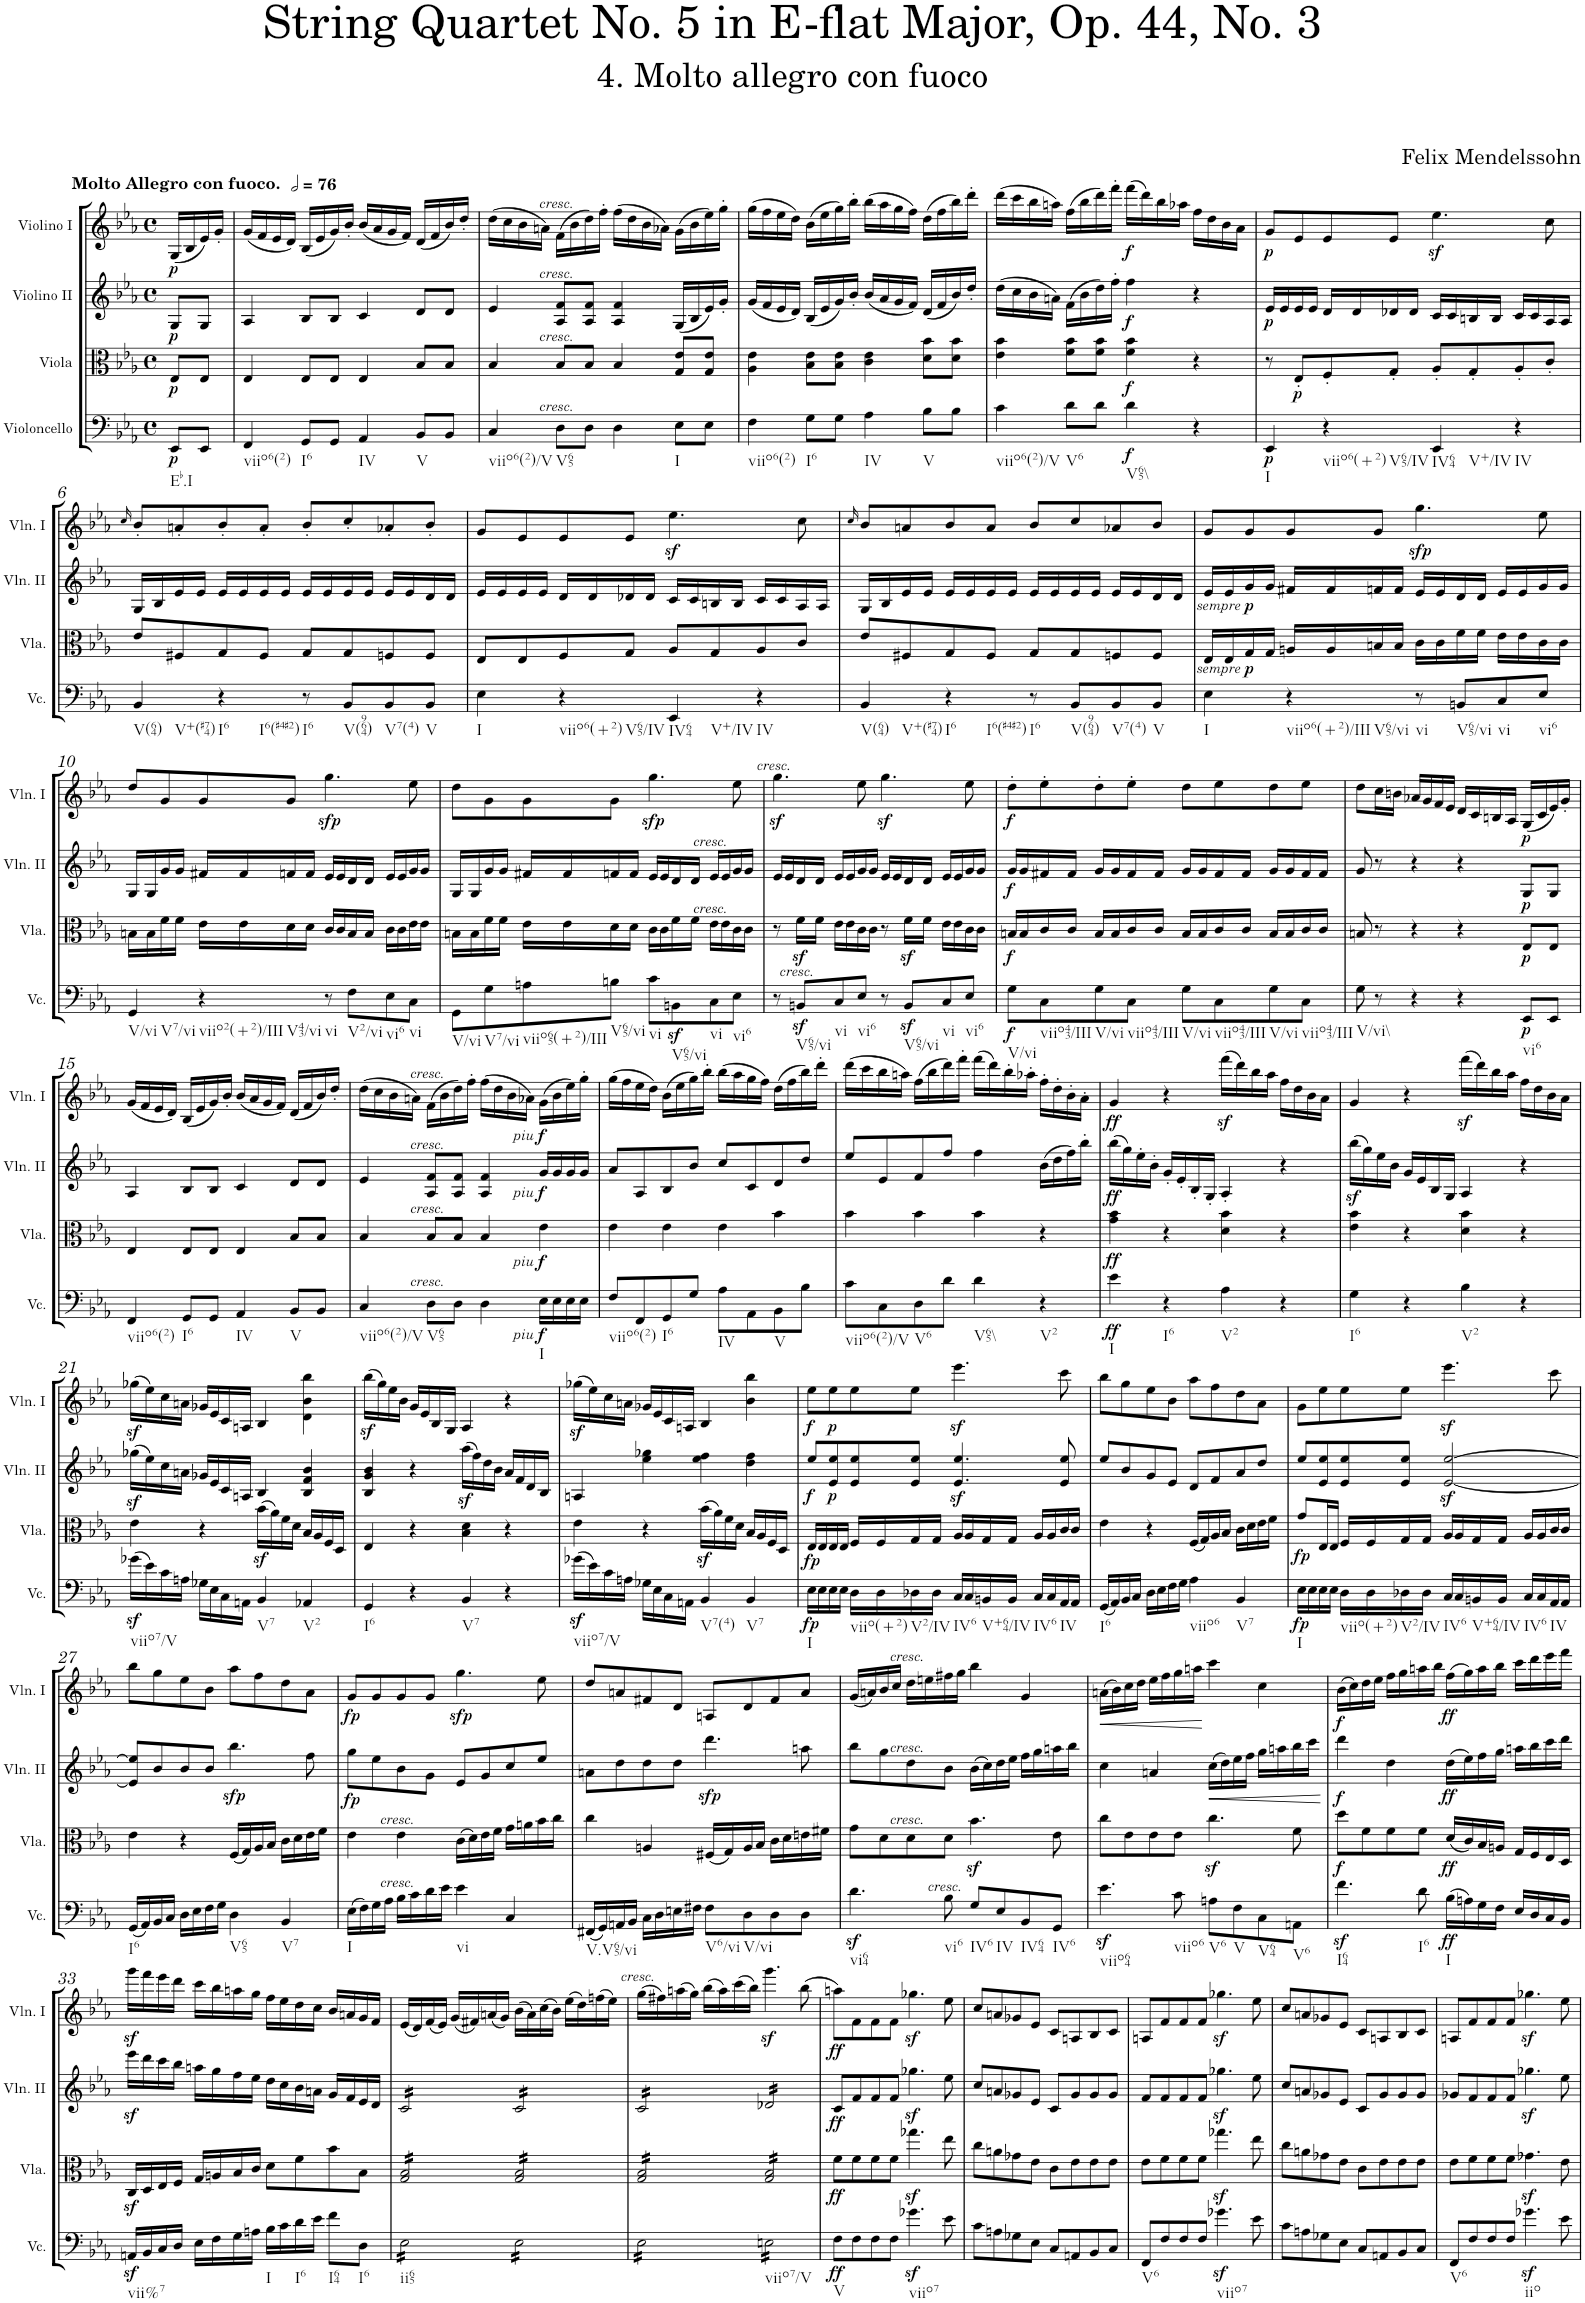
**kern	**dynam	**kern	**dynam	**kern	**dynam	**kern	**dynam
*part4	*part4	*part3	*part3	*part2	*part2	*part1	*part1
*staff4	*staff4	*staff3	*staff3	*staff2	*staff2	*staff1	*staff1
*I"Violoncello	*	*I"Viola	*	*I"Violino II	*	*I"Violino I	*
*I'Vc.	*	*I'Vla.	*	*I'Vln. II	*	*I'Vln. I	*
*clefF4	*	*clefC3	*	*clefG2	*	*clefG2	*
*k[b-e-a-]	*	*k[b-e-a-]	*	*k[b-e-a-]	*	*k[b-e-a-]	*
*M4/4	*	*M4/4	*	*M4/4	*	*M4/4	*
*met(c)	*	*met(c)	*	*met(c)	*	*met(c)	*
*MM152	*	*MM152	*	*MM152	*	*MM152	*
=	=	=	=	=	=	=	=
!	!	!	!	!	!	!LO:TX:a:B:t=Molto Allegro con fuoco.	!
!LO:TX:b:t=Eb.I	!	!	!	!	!	!	!
!	!LO:DY:b	!	!LO:DY:b	!	!LO:DY:b	!	!LO:DY:b
8EE-/L	p	8E-/L	p	8G/L	p	(16G/LL	p
.	.	.	.	.	.	16B-/	.
8EE-/J	.	8E-/J	.	8G/J	.	16e-/)	.
.	.	.	.	.	.	16g'/JJ	.
=1	=1	=1	=1	=1	=1	=1	=1
!LO:TX:b:t=viio6(2)	!	!	!	!	!	!	!
4FF/	.	4E-/	.	4A-/	.	(16g/LL	.
.	.	.	.	.	.	16f/	.
.	.	.	.	.	.	16e-/	.
.	.	.	.	.	.	16d/JJ)	.
!LO:TX:b:t=I6	!	!	!	!	!	!	!
8GG/L	.	8E-/L	.	8B-/L	.	(16B-/LL	.
.	.	.	.	.	.	16e-/	.
8GG/J	.	8E-/J	.	8B-/J	.	16g/)	.
.	.	.	.	.	.	16b-'/JJ	.
!LO:TX:b:t=IV	!	!	!	!	!	!	!
4AA-/	.	4E-/	.	4c/	.	(16b-/LL	.
.	.	.	.	.	.	16a-/	.
.	.	.	.	.	.	16g/	.
.	.	.	.	.	.	16f/JJ)	.
!LO:TX:b:t=V	!	!	!	!	!	!	!
8BB-/L	.	8B-/L	.	8d/L	.	(16d/LL	.
.	.	.	.	.	.	16f/	.
8BB-/J	.	8B-/J	.	8d/J	.	16b-/)	.
.	.	.	.	.	.	16dd'/JJ	.
=2	=2	=2	=2	=2	=2	=2	=2
!LO:TX:b:t=viio6(2)/V	!	!	!	!	!	!	!
4C/	.	4B-/	.	4e-/	.	(16dd\LL	.
.	.	.	.	.	.	16cc\	.
.	.	.	.	.	.	16b-\	.
.	.	.	.	.	.	16an\JJ)	.
!	!	!	!	!	!	!LO:TX:a:i:t=cresc.	!
!	!	!	!	!LO:TX:a:i:t=cresc.	!	!	!
!	!	!LO:TX:a:i:t=cresc.	!	!	!	!	!
!LO:TX:a:i:t=cresc.	!	!	!	!	!	!	!
!LO:TX:b:t=V65	!	!	!	!	!	!	!
8D\L	.	8B-/L	.	8A-/ 8f/L	.	(16f\LL	.
.	.	.	.	.	.	16b-\	.
8D\J	.	8B-/J	.	8A-/ 8f/J	.	16dd\)	.
.	.	.	.	.	.	16ff'\JJ	.
4D\	.	4B-/	.	4A-/ 4f/	.	(16ff\LL	.
.	.	.	.	.	.	16dd\	.
.	.	.	.	.	.	16b-\	.
.	.	.	.	.	.	16a-X\JJ)	.
!LO:TX:b:t=I	!	!	!	!	!	!	!
8E-\L	.	8G/ 8e-/L	.	(16G/LL	.	(16g\LL	.
.	.	.	.	16B-/	.	16b-\	.
8E-\J	.	8G/ 8e-/J	.	16e-/)	.	16ee-\)	.
.	.	.	.	16g'/JJ	.	16gg'\JJ	.
=3	=3	=3	=3	=3	=3	=3	=3
!LO:TX:b:t=viio6(2)	!	!	!	!	!	!	!
4F\	.	4A-\ 4e-\	.	(16g/LL	.	(16gg\LL	.
.	.	.	.	16f/	.	16ff\	.
.	.	.	.	16e-/	.	16ee-\	.
.	.	.	.	16d/JJ)	.	16dd\JJ)	.
!LO:TX:b:t=I6	!	!	!	!	!	!	!
8G\L	.	8B-\ 8e-\L	.	(16B-/LL	.	(16b-\LL	.
.	.	.	.	16e-/	.	16ee-\	.
8G\J	.	8B-\ 8e-\J	.	16g/)	.	16gg\)	.
.	.	.	.	16b-'/JJ	.	16bb-'\JJ	.
!LO:TX:b:t=IV	!	!	!	!	!	!	!
4A-\	.	4c\ 4e-\	.	(16b-/LL	.	(16bb-\LL	.
.	.	.	.	16a-/	.	16aa-\	.
.	.	.	.	16g/	.	16gg\	.
.	.	.	.	16f/JJ)	.	16ff\JJ)	.
!LO:TX:b:t=V	!	!	!	!	!	!	!
8B-\L	.	8d\ 8b-\L	.	(16d/LL	.	(16dd\LL	.
.	.	.	.	16f/	.	16ff\	.
8B-\J	.	8d\ 8b-\J	.	16b-/)	.	16bb-\)	.
.	.	.	.	16dd'/JJ	.	16ddd'\JJ	.
=4	=4	=4	=4	=4	=4	=4	=4
!LO:TX:b:t=viio6(2)/V	!	!	!	!	!	!	!
4c\	.	4e-\ 4b-\	.	(16dd\LL	.	(16ddd\LL	.
.	.	.	.	16cc\	.	16ccc\	.
.	.	.	.	16b-\	.	16bb-\	.
.	.	.	.	16an\JJ)	.	16aan\JJ)	.
!LO:TX:b:t=V6	!	!	!	!	!	!	!
8d\L	.	8f\ 8b-\L	.	(16f\LL	.	(16ff\LL	.
.	.	.	.	16b-\	.	16bb-\	.
8d\J	.	8f\ 8b-\J	.	16dd\)	.	16ddd\)	.
.	.	.	.	16ff'\JJ	.	16fff'\JJ	.
!LO:TX:b:t=V65\\	!	!	!	!	!	!	!
!	!LO:DY:b	!	!LO:DY:b	!	!LO:DY:b	!	!LO:DY:b
4d\	f	4f\ 4b-\	f	4ff\	f	(16fff\LL	f
.	.	.	.	.	.	16ddd\)	.
.	.	.	.	.	.	16bb-\	.
.	.	.	.	.	.	16aa-X\JJ	.
4r	.	4r	.	4r	.	16ff\LL	.
.	.	.	.	.	.	16dd\	.
.	.	.	.	.	.	16b-\	.
.	.	.	.	.	.	16a-\JJ	.
=5	=5	=5	=5	=5	=5	=5	=5
!LO:TX:b:t=I	!	!	!	!	!	!	!
!	!LO:DY:b	!	!	!	!LO:DY:b	!	!LO:DY:b
4EE-/	p	8r	.	16e-/LL	p	8g/L	p
.	.	.	.	16e-/	.	.	.
!	!	!	!LO:DY:b	!	!	!	!
.	.	8E-'/L	p	16e-/	.	8e-/	.
.	.	.	.	16e-/JJ	.	.	.
!LO:TX:b:t=viio6(+2)	!	!	!	!	!	!	!
!LO:TX:b:t=V65/IV	!	!	!	!	!	!	!
4r	.	8F'/	.	16d/LL	.	8e-/	.
.	.	.	.	16d/	.	.	.
.	.	8G'/J	.	16d-X/	.	8e-/J	.
.	.	.	.	16d-/JJ	.	.	.
!LO:TX:b:t=IV64	!	!	!	!	!	!	!
!LO:TX:b:t=V+/IV	!	!	!	!	!	!	!
4EE-/	.	8A-'/L	.	16c/LL	.	4.ee-z<\	.
.	.	.	.	16c/	.	.	.
.	.	8G'/	.	16Bn/	.	.	.
.	.	.	.	16B/JJ	.	.	.
!LO:TX:b:t=IV	!	!	!	!	!	!	!
4r	.	8A-'/	.	16c/LL	.	.	.
.	.	.	.	16c/	.	.	.
.	.	8c'/J	.	16A-/	.	8cc\	.
.	.	.	.	16A-/JJ	.	.	.
!!LO:LB:g=z
=6	=6	=6	=6	=6	=6	=6	=6
.	.	.	.	.	.	16qcc/	.
!LO:TX:b:t=V(64)	!	!	!	!	!	!	!
!LO:TX:b:t=V+(#74)	!	!	!	!	!	!	!
4BB-/	.	8e-/L	.	16G/LL	.	8b-'/L	.
.	.	.	.	16B-/	.	.	.
.	.	8F#X/	.	16e-/	.	8an'/	.
.	.	.	.	16e-/JJ	.	.	.
!LO:TX:b:t=I6	!	!	!	!	!	!	!
!LO:TX:b:t=I6(#4#2)	!	!	!	!	!	!	!
4r	.	8G/	.	16e-/LL	.	8b-'/	.
.	.	.	.	16e-/	.	.	.
.	.	8F#/J	.	16e-/	.	8a'/J	.
.	.	.	.	16e-/JJ	.	.	.
!LO:TX:b:t=I6	!	!	!	!	!	!	!
8r	.	8G/L	.	16e-/LL	.	8b-'/L	.
.	.	.	.	16e-/	.	.	.
!LO:TX:b:t=V(964)	!	!	!	!	!	!	!
8BB-/L	.	8G/	.	16e-/	.	8cc'/	.
.	.	.	.	16e-/JJ	.	.	.
!LO:TX:b:t=V7(4)	!	!	!	!	!	!	!
8BB-/	.	8Fn/	.	16e-/LL	.	8a-X'/	.
.	.	.	.	16e-/	.	.	.
!LO:TX:b:t=V	!	!	!	!	!	!	!
8BB-/J	.	8F/J	.	16d/	.	8b-'/J	.
.	.	.	.	16d/JJ	.	.	.
=7	=7	=7	=7	=7	=7	=7	=7
!LO:TX:b:t=I	!	!	!	!	!	!	!
4E-\	.	8E-/L	.	16e-/LL	.	8g/L	.
.	.	.	.	16e-/	.	.	.
.	.	8E-/	.	16e-/	.	8e-/	.
.	.	.	.	16e-/JJ	.	.	.
!LO:TX:b:t=viio6(+2)	!	!	!	!	!	!	!
!LO:TX:b:t=V65/IV	!	!	!	!	!	!	!
4r	.	8F/	.	16d/LL	.	8e-/	.
.	.	.	.	16d/	.	.	.
.	.	8G/J	.	16d-X/	.	8e-/J	.
.	.	.	.	16d-/JJ	.	.	.
!LO:TX:b:t=IV64	!	!	!	!	!	!	!
!LO:TX:b:t=V+/IV	!	!	!	!	!	!	!
4EE-/	.	8A-/L	.	16c/LL	.	4.ee-z<\	.
.	.	.	.	16c/	.	.	.
.	.	8G/	.	16Bn/	.	.	.
.	.	.	.	16B/JJ	.	.	.
!LO:TX:b:t=IV	!	!	!	!	!	!	!
4r	.	8A-/	.	16c/LL	.	.	.
.	.	.	.	16c/	.	.	.
.	.	8c/J	.	16A-/	.	8cc\	.
.	.	.	.	16A-/JJ	.	.	.
=8	=8	=8	=8	=8	=8	=8	=8
.	.	.	.	.	.	16qcc/	.
!LO:TX:b:t=V(64)	!	!	!	!	!	!	!
!LO:TX:b:t=V+(#74)	!	!	!	!	!	!	!
4BB-/	.	8e-/L	.	16G/LL	.	8b-/L	.
.	.	.	.	16B-/	.	.	.
.	.	8F#X/	.	16e-/	.	8an/	.
.	.	.	.	16e-/JJ	.	.	.
!LO:TX:b:t=I6	!	!	!	!	!	!	!
!LO:TX:b:t=I6(#4#2)	!	!	!	!	!	!	!
4r	.	8G/	.	16e-/LL	.	8b-/	.
.	.	.	.	16e-/	.	.	.
.	.	8F#/J	.	16e-/	.	8a/J	.
.	.	.	.	16e-/JJ	.	.	.
!LO:TX:b:t=I6	!	!	!	!	!	!	!
8r	.	8G/L	.	16e-/LL	.	8b-/L	.
.	.	.	.	16e-/	.	.	.
!LO:TX:b:t=V(964)	!	!	!	!	!	!	!
8BB-/L	.	8G/	.	16e-/	.	8cc/	.
.	.	.	.	16e-/JJ	.	.	.
!LO:TX:b:t=V7(4)	!	!	!	!	!	!	!
8BB-/	.	8Fn/	.	16e-/LL	.	8a-X/	.
.	.	.	.	16e-/	.	.	.
!LO:TX:b:t=V	!	!	!	!	!	!	!
8BB-/J	.	8F/J	.	16d/	.	8b-/J	.
.	.	.	.	16d/JJ	.	.	.
=9	=9	=9	=9	=9	=9	=9	=9
!LO:TX:b:t=I	!	!	!	!	!	!	!
4E-\	.	16E-/LL	.	16e-/LL	.	8g/L	.
.	.	16E-/	.	16e-/	.	.	.
!	!	!	!LO:DY:b	!	!	!	!
!	!	!	!LO:DY:n=1:b	!	!LO:DY:b	!	!
!	!	!	!	!	!LO:DY:n=1:b	!	!
.	.	16G/	other-dynamics p	16g/	other-dynamics p	8g/	.
.	.	16G/JJ	.	16g/JJ	.	.	.
!LO:TX:b:t=viio6(+2)/III	!	!	!	!	!	!	!
!LO:TX:b:t=V65/vi	!	!	!	!	!	!	!
4r	.	16An/LL	.	16f#X/LL	.	8g/	.
.	.	16A/	.	16f#/	.	.	.
.	.	16Bn/	.	16fn/	.	8g/J	.
.	.	16B/JJ	.	16f/JJ	.	.	.
!LO:TX:b:t=vi	!	!	!	!	!	!	!
!	!	!	!	!	!	!	!LO:DY:b
8r	.	16c\LL	.	16e-/LL	.	4.gg\	sfp
.	.	16c\	.	16e-/	.	.	.
!LO:TX:b:t=V65/vi	!	!	!	!	!	!	!
8BBn/L	.	16f\	.	16d/	.	.	.
.	.	16f\JJ	.	16d/JJ	.	.	.
!LO:TX:b:t=vi	!	!	!	!	!	!	!
8C/	.	16e-\LL	.	16e-/LL	.	.	.
.	.	16e-\	.	16e-/	.	.	.
!LO:TX:b:t=vi6	!	!	!	!	!	!	!
8E-/J	.	16c\	.	16g/	.	8ee-\	.
.	.	16c\JJ	.	16g/JJ	.	.	.
!!LO:LB:g=z
=10	=10	=10	=10	=10	=10	=10	=10
!LO:TX:b:t=V/vi	!	!	!	!	!	!	!
!LO:TX:b:t=V7/vi	!	!	!	!	!	!	!
4GG/	.	16Bn\LL	.	16G/LL	.	8dd/L	.
.	.	16B\	.	16G/	.	.	.
.	.	16f\	.	16g/	.	8g/	.
.	.	16f\JJ	.	16g/JJ	.	.	.
!LO:TX:b:t=viio2(+2)/III	!	!	!	!	!	!	!
!LO:TX:b:t=V43/vi	!	!	!	!	!	!	!
4r	.	16e-\LL	.	16f#X/LL	.	8g/	.
.	.	16e-\	.	16f#/	.	.	.
.	.	16d\	.	16fn/	.	8g/J	.
.	.	16d\JJ	.	16f/JJ	.	.	.
!LO:TX:b:t=vi	!	!	!	!	!	!	!
!	!	!	!	!	!	!	!LO:DY:b
8r	.	16c/LL	.	16e-/LL	.	4.gg\	sfp
.	.	16c/	.	16e-/	.	.	.
!LO:TX:b:t=V2/vi	!	!	!	!	!	!	!
8F\L	.	16B/	.	16d/	.	.	.
.	.	16B/JJ	.	16d/JJ	.	.	.
!LO:TX:b:t=vi6	!	!	!	!	!	!	!
8E-\	.	16c\LL	.	16e-/LL	.	.	.
.	.	16c\	.	16e-/	.	.	.
!LO:TX:b:t=vi	!	!	!	!	!	!	!
8C\J	.	16e-\	.	16g/	.	8ee-\	.
.	.	16e-\JJ	.	16g/JJ	.	.	.
=11	=11	=11	=11	=11	=11	=11	=11
!LO:TX:b:t=V/vi	!	!	!	!	!	!	!
8GG\L	.	16Bn\LL	.	16G/LL	.	8dd\L	.
.	.	16B\	.	16G/	.	.	.
!LO:TX:b:t=V7/vi	!	!	!	!	!	!	!
8G\	.	16f\	.	16g/	.	8g\	.
.	.	16f\JJ	.	16g/JJ	.	.	.
!LO:TX:b:t=viio65(+2)/III	!	!	!	!	!	!	!
8An\	.	16e-\LL	.	16f#X/LL	.	8g\	.
.	.	16e-\	.	16f#/	.	.	.
!LO:TX:b:t=V65/vi	!	!	!	!	!	!	!
8Bn\J	.	16d\	.	16fn/	.	8g\J	.
.	.	16d\JJ	.	16f/JJ	.	.	.
!LO:TX:b:t=vi	!	!	!	!	!	!	!
!	!	!	!	!	!	!	!LO:DY:b
8c\L	.	16c\LL	.	16e-/LL	.	4.gg\	sfp
.	.	16c\	.	16e-/	.	.	.
!LO:TX:b:t=V65/vi	!	!	!	!	!	!	!
8BBnz<\	.	16f\	.	16d/	.	.	.
.	.	16f\JJ	.	16d/JJ	.	.	.
!	!	!	!	!LO:TX:a:i:t=cresc.	!	!	!
!	!	!LO:TX:a:i:t=cresc.	!	!	!	!	!
!LO:TX:b:t=vi	!	!	!	!	!	!	!
8C\	.	16e-\LL	.	16e-/LL	.	.	.
.	.	16e-\	.	16e-/	.	.	.
!LO:TX:b:t=vi6	!	!	!	!	!	!	!
8E-\J	.	16c\	.	16g/	.	8ee-\	.
.	.	16c\JJ	.	16g/JJ	.	.	.
=12	=12	=12	=12	=12	=12	=12	=12
!	!	!	!	!	!	!LO:TX:a:i:t=cresc.	!
8r	.	8r	.	16e-/LL	.	4.ggz<\	.
.	.	.	.	16e-/	.	.	.
!LO:TX:a:i:t=cresc.	!	!	!	!	!	!	!
!LO:TX:b:t=V65/vi	!	!	!	!	!	!	!
8BBnz</L	.	16fz<\LL	.	16d/	.	.	.
.	.	16f\JJ	.	16d/JJ	.	.	.
!LO:TX:b:t=vi	!	!	!	!	!	!	!
8C/	.	16e-\LL	.	16e-/LL	.	.	.
.	.	16e-\	.	16e-/	.	.	.
!LO:TX:b:t=vi6	!	!	!	!	!	!	!
8E-/J	.	16c\	.	16g/	.	8ee-\	.
.	.	16c\JJ	.	16g/JJ	.	.	.
8r	.	8r	.	16e-/LL	.	4.ggz<\	.
.	.	.	.	16e-/	.	.	.
!LO:TX:b:t=V65/vi	!	!	!	!	!	!	!
8BBz</L	.	16fz<\LL	.	16d/	.	.	.
.	.	16f\JJ	.	16d/JJ	.	.	.
!LO:TX:b:t=vi	!	!	!	!	!	!	!
8C/	.	16e-\LL	.	16e-/LL	.	.	.
.	.	16e-\	.	16e-/	.	.	.
!LO:TX:b:t=vi6	!	!	!	!	!	!	!
8E-/J	.	16c\	.	16g/	.	8ee-\	.
.	.	16c\JJ	.	16g/JJ	.	.	.
=13	=13	=13	=13	=13	=13	=13	=13
!LO:TX:b:t=V/vi	!	!	!	!	!	!	!
!	!LO:DY:b	!	!LO:DY:b	!	!LO:DY:b	!	!LO:DY:b
8G\L	f	16Bn/LL	f	16g/LL	f	8dd'\L	f
.	.	16B/	.	16g/	.	.	.
!LO:TX:b:t=viio43/III	!	!	!	!	!	!	!
8C\	.	16c/	.	16f#X/	.	8ee-'\	.
.	.	16c/JJ	.	16f#/JJ	.	.	.
!LO:TX:b:t=V/vi	!	!	!	!	!	!	!
8G\	.	16B/LL	.	16g/LL	.	8dd'\	.
.	.	16B/	.	16g/	.	.	.
!LO:TX:b:t=viio43/III	!	!	!	!	!	!	!
8C\J	.	16c/	.	16f#/	.	8ee-'\J	.
.	.	16c/JJ	.	16f#/JJ	.	.	.
!LO:TX:b:t=V/vi	!	!	!	!	!	!	!
8G\L	.	16B/LL	.	16g/LL	.	8dd\L	.
.	.	16B/	.	16g/	.	.	.
!LO:TX:b:t=viio43/III	!	!	!	!	!	!	!
8C\	.	16c/	.	16f#/	.	8ee-\	.
.	.	16c/JJ	.	16f#/JJ	.	.	.
!LO:TX:b:t=V/vi	!	!	!	!	!	!	!
8G\	.	16B/LL	.	16g/LL	.	8dd\	.
.	.	16B/	.	16g/	.	.	.
!LO:TX:b:t=viio43/III	!	!	!	!	!	!	!
8C\J	.	16c/	.	16f#/	.	8ee-\J	.
.	.	16c/JJ	.	16f#/JJ	.	.	.
=14	=14	=14	=14	=14	=14	=14	=14
!LO:TX:b:t=V/vi\\	!	!	!	!	!	!	!
8G\	.	8Bn/	.	8g/	.	8dd\L	.
8r	.	8r	.	8r	.	16cc\L	.
.	.	.	.	.	.	16bn\JJ	.
4r	.	4r	.	4r	.	16a-X/LL	.
.	.	.	.	.	.	16g/	.
.	.	.	.	.	.	16f/	.
.	.	.	.	.	.	16e-/JJ	.
4r	.	4r	.	4r	.	16d/LL	.
.	.	.	.	.	.	16c/	.
.	.	.	.	.	.	16Bn/	.
.	.	.	.	.	.	16A-/JJ	.
!LO:TX:b:t=vi6	!	!	!	!	!	!	!
!	!LO:DY:b	!	!LO:DY:b	!	!LO:DY:b	!	!LO:DY:b
8EE-/L	p	8E-/L	p	8G/L	p	(16G/LL	p
.	.	.	.	.	.	16c/	.
8EE-/J	.	8E-/J	.	8G/J	.	16e-/)	.
.	.	.	.	.	.	16g'/JJ	.
!!LO:LB:g=z
=15	=15	=15	=15	=15	=15	=15	=15
!LO:TX:b:t=viio6(2)	!	!	!	!	!	!	!
4FF/	.	4E-/	.	4A-/	.	(16g/LL	.
.	.	.	.	.	.	16f/	.
.	.	.	.	.	.	16e-/	.
.	.	.	.	.	.	16d/JJ)	.
!LO:TX:b:t=I6	!	!	!	!	!	!	!
8GG/L	.	8E-/L	.	8B-/L	.	(16B-/LL	.
.	.	.	.	.	.	16e-/	.
8GG/J	.	8E-/J	.	8B-/J	.	16g/)	.
.	.	.	.	.	.	16b-'/JJ	.
!LO:TX:b:t=IV	!	!	!	!	!	!	!
4AA-/	.	4E-/	.	4c/	.	(16b-/LL	.
.	.	.	.	.	.	16a-/	.
.	.	.	.	.	.	16g/	.
.	.	.	.	.	.	16f/JJ)	.
!LO:TX:b:t=V	!	!	!	!	!	!	!
8BB-/L	.	8B-/L	.	8d/L	.	(16d/LL	.
.	.	.	.	.	.	16f/	.
8BB-/J	.	8B-/J	.	8d/J	.	16b-/)	.
.	.	.	.	.	.	16dd'/JJ	.
=16	=16	=16	=16	=16	=16	=16	=16
!LO:TX:b:t=viio6(2)/V	!	!	!	!	!	!	!
4C/	.	4B-/	.	4e-/	.	(16dd\LL	.
.	.	.	.	.	.	16cc\	.
.	.	.	.	.	.	16b-\	.
.	.	.	.	.	.	16an\JJ)	.
!	!	!	!	!	!	!LO:TX:a:i:t=cresc.	!
!	!	!	!	!LO:TX:a:i:t=cresc.	!	!	!
!	!	!LO:TX:a:i:t=cresc.	!	!	!	!	!
!LO:TX:a:i:t=cresc.	!	!	!	!	!	!	!
!LO:TX:b:t=V65	!	!	!	!	!	!	!
8D\L	.	8B-/L	.	8A-/ 8f/L	.	(16f\LL	.
.	.	.	.	.	.	16b-\	.
8D\J	.	8B-/J	.	8A-/ 8f/J	.	16dd\)	.
.	.	.	.	.	.	16ff'\JJ	.
4D\	.	4B-/	.	4A-/ 4f/	.	(16ff\LL	.
.	.	.	.	.	.	16dd\	.
.	.	.	.	.	.	16b-\	.
.	.	.	.	.	.	16a-X\JJ)	.
!LO:TX:b:t=I	!	!	!	!	!	!	!
!	!LO:DY:b	!	!	!	!	!	!
!	!LO:DY:n=1:b	!	!LO:DY:b	!	!	!	!
!	!	!	!LO:DY:n=1:b	!	!LO:DY:b	!	!
!	!	!	!	!	!LO:DY:n=1:b	!	!LO:DY:b
!	!	!	!	!	!	!	!LO:DY:n=1:b
16E-\LL	other-dynamics f	4e-\	other-dynamics f	16g/LL	other-dynamics f	(16g\LL	other-dynamics f
16E-\	.	.	.	16g/	.	16b-\	.
16E-\	.	.	.	16g/	.	16ee-\)	.
16E-\JJ	.	.	.	16g/JJ	.	16gg'\JJ	.
=17	=17	=17	=17	=17	=17	=17	=17
!LO:TX:b:t=viio6(2)	!	!	!	!	!	!	!
8F/L	.	4e-\	.	8a-/L	.	(16gg\LL	.
.	.	.	.	.	.	16ff\	.
8FF/	.	.	.	8A-/	.	16ee-\	.
.	.	.	.	.	.	16dd\JJ)	.
!LO:TX:b:t=I6	!	!	!	!	!	!	!
8GG/	.	4e-\	.	8B-/	.	(16b-\LL	.
.	.	.	.	.	.	16ee-\	.
8G/J	.	.	.	8b-/J	.	16gg\)	.
.	.	.	.	.	.	16bb-'\JJ	.
!LO:TX:b:t=IV	!	!	!	!	!	!	!
8A-\L	.	4e-\	.	8cc/L	.	(16bb-\LL	.
.	.	.	.	.	.	16aa-\	.
8AA-\	.	.	.	8c/	.	16gg\	.
.	.	.	.	.	.	16ff\JJ)	.
!LO:TX:b:t=V	!	!	!	!	!	!	!
8BB-\	.	4b-\	.	8d/	.	(16dd\LL	.
.	.	.	.	.	.	16ff\	.
8B-\J	.	.	.	8dd/J	.	16bb-\)	.
.	.	.	.	.	.	16ddd'\JJ	.
=18	=18	=18	=18	=18	=18	=18	=18
!LO:TX:b:t=viio6(2)/V	!	!	!	!	!	!	!
8c\L	.	4b-\	.	8ee-/L	.	(16ddd\LL	.
.	.	.	.	.	.	16ccc\	.
8C\	.	.	.	8e-/	.	16bb-\	.
.	.	.	.	.	.	16aan\JJ)	.
!LO:TX:b:t=V6	!	!	!	!	!	!	!
8D\	.	4b-\	.	8f/	.	(16ff\LL	.
.	.	.	.	.	.	16bb-\	.
8d\J	.	.	.	8ff/J	.	16ddd\)	.
.	.	.	.	.	.	16fff'\JJ	.
!LO:TX:b:t=V65\\	!	!	!	!	!	!	!
4d\	.	4b-\	.	4ff\	.	(16fff\LL	.
.	.	.	.	.	.	16ddd\)	.
.	.	.	.	.	.	16bb-'\	.
.	.	.	.	.	.	16aa-X'\JJ	.
!LO:TX:b:t=V2	!	!	!	!	!	!	!
4r	.	4r	.	(16b-\LL	.	16ff'\LL	.
.	.	.	.	16dd\	.	16dd'\	.
.	.	.	.	16ff\)	.	16b-'\	.
.	.	.	.	16bb-'\JJ	.	16a-'\JJ	.
=19	=19	=19	=19	=19	=19	=19	=19
!LO:TX:b:t=I	!	!	!	!	!	!	!
!	!LO:DY:b	!	!LO:DY:b	!	!LO:DY:b	!	!LO:DY:b
4e-\	ff	4g\ 4b-\	ff	(16bb-\LL	ff	4g/	ff
.	.	.	.	16gg\)	.	.	.
.	.	.	.	16ee-'\	.	.	.
.	.	.	.	16b-'\JJ	.	.	.
!LO:TX:b:t=I6	!	!	!	!	!	!	!
4r	.	4r	.	16g'/LL	.	4r	.
.	.	.	.	16e-'/	.	.	.
.	.	.	.	16B-'/	.	.	.
.	.	.	.	16G'/JJ	.	.	.
!LO:TX:b:t=V2	!	!	!	!	!	!	!
4A-\	.	4d\ 4b-\	.	4A-'/	.	(16fffz<\LL	.
.	.	.	.	.	.	16ddd\)	.
.	.	.	.	.	.	16bb-\	.
.	.	.	.	.	.	16aa-\JJ	.
4r	.	4r	.	4r	.	16ff\LL	.
.	.	.	.	.	.	16dd\	.
.	.	.	.	.	.	16b-\	.
.	.	.	.	.	.	16a-\JJ	.
=20	=20	=20	=20	=20	=20	=20	=20
!LO:TX:b:t=I6	!	!	!	!	!	!	!
4G\	.	4e-\ 4b-\	.	(16bb-z<\LL	.	4g/	.
.	.	.	.	16gg\)	.	.	.
.	.	.	.	16ee-\	.	.	.
.	.	.	.	16b-\JJ	.	.	.
4r	.	4r	.	16g/LL	.	4r	.
.	.	.	.	16e-/	.	.	.
.	.	.	.	16B-/	.	.	.
.	.	.	.	16G/JJ	.	.	.
!LO:TX:b:t=V2	!	!	!	!	!	!	!
4B-\	.	4d\ 4b-\	.	4A-/	.	(16fffz<\LL	.
.	.	.	.	.	.	16ddd\)	.
.	.	.	.	.	.	16bb-\	.
.	.	.	.	.	.	16aa-\JJ	.
4r	.	4r	.	4r	.	16ff\LL	.
.	.	.	.	.	.	16dd\	.
.	.	.	.	.	.	16b-\	.
.	.	.	.	.	.	16a-\JJ	.
!!LO:LB:g=z
=21	=21	=21	=21	=21	=21	=21	=21
!LO:TX:b:t=viio7/V	!	!	!	!	!	!	!
(16g-Xz<\LL	.	4e-\	.	(16gg-Xz<\LL	.	(16gg-Xz<\LL	.
16e-\)	.	.	.	16ee-\)	.	16ee-\)	.
16c\	.	.	.	16cc\	.	16cc\	.
16An\JJ	.	.	.	16an\JJ	.	16an\JJ	.
16G-X\LL	.	4r	.	16g-X/LL	.	16g-X/LL	.
16E-\	.	.	.	16e-/	.	16e-/	.
16C\	.	.	.	16c/	.	16c/	.
16AAn\JJ	.	.	.	16An/JJ	.	16An/JJ	.
!LO:TX:b:t=V7	!	!	!	!	!	!	!
4BB-/	.	(16b-z<\LL	.	4B-/	.	4B-/	.
.	.	16a-\)	.	.	.	.	.
.	.	16f\	.	.	.	.	.
.	.	16d\JJ	.	.	.	.	.
!LO:TX:b:t=V2	!	!	!	!	!	!	!
4AA-X/	.	16B-/LL	.	4B-/ 4f/ 4b-/	.	4d\ 4b-\ 4bb-\	.
.	.	16A-/	.	.	.	.	.
.	.	16F/	.	.	.	.	.
.	.	16D/JJ	.	.	.	.	.
=22	=22	=22	=22	=22	=22	=22	=22
!LO:TX:b:t=I6	!	!	!	!	!	!	!
4GG/	.	4E-/	.	4B-/ 4g/ 4b-/	.	(16bb-z<\LL	.
.	.	.	.	.	.	16gg\)	.
.	.	.	.	.	.	16ee-\	.
.	.	.	.	.	.	16b-\JJ	.
4r	.	4r	.	4r	.	16g/LL	.
.	.	.	.	.	.	16e-/	.
.	.	.	.	.	.	16B-/	.
.	.	.	.	.	.	16G/JJ	.
!LO:TX:b:t=V7	!	!	!	!	!	!	!
4BB-/	.	4B-\ 4d\	.	(16aa-z<\LL	.	4A-/	.
.	.	.	.	16ff\)	.	.	.
.	.	.	.	16dd\	.	.	.
.	.	.	.	16b-\JJ	.	.	.
4r	.	4r	.	16a-/LL	.	4r	.
.	.	.	.	16f/	.	.	.
.	.	.	.	16d/	.	.	.
.	.	.	.	16B-/JJ	.	.	.
=23	=23	=23	=23	=23	=23	=23	=23
!LO:TX:b:t=viio7/V	!	!	!	!	!	!	!
(16g-Xz<\LL	.	4e-\	.	4An/	.	(16gg-Xz<\LL	.
16e-\)	.	.	.	.	.	16ee-\)	.
16c\	.	.	.	.	.	16cc\	.
16An\JJ	.	.	.	.	.	16an\JJ	.
16G-X\LL	.	4r	.	4ee-\ 4gg-X\	.	16g-X/LL	.
16E-\	.	.	.	.	.	16e-/	.
16C\	.	.	.	.	.	16c/	.
16AAn\JJ	.	.	.	.	.	16An/JJ	.
!LO:TX:b:t=V7(4)	!	!	!	!	!	!	!
4BB-/	.	(16b-z<\LL	.	4ee-\ 4ff\	.	4B-/	.
.	.	16a-\)	.	.	.	.	.
.	.	16f\	.	.	.	.	.
.	.	16d\JJ	.	.	.	.	.
!LO:TX:b:t=V7	!	!	!	!	!	!	!
4BB-/	.	16B-/LL	.	4dd\ 4ff\	.	4b-\ 4bb-\	.
.	.	16A-/	.	.	.	.	.
.	.	16F/	.	.	.	.	.
.	.	16D/JJ	.	.	.	.	.
=24	=24	=24	=24	=24	=24	=24	=24
!LO:TX:b:t=I	!	!	!	!	!	!	!
!	!LO:DY:b	!	!LO:DY:b	!	!LO:DY:b	!	!LO:DY:b
16E-\LL	fp	16E-/LL	fp	8ee-/L	f	8ee-\L	f
16E-\	.	16E-/	.	.	.	.	.
!	!	!	!	!	!LO:DY:b	!	!LO:DY:b
16E-\	.	16E-/	.	8e-/ 8ee-/	p	8ee-\	p
16E-\JJ	.	16E-/JJ	.	.	.	.	.
!LO:TX:b:t=viio(+2)	!	!	!	!	!	!	!
16D\LL	.	16F/LL	.	8e-/ 8ee-/	.	8ee-\	.
16D\	.	16F/	.	.	.	.	.
!LO:TX:b:t=V2/IV	!	!	!	!	!	!	!
16D-X\	.	16G/	.	8e-/ 8ee-/J	.	8ee-\J	.
16D-\JJ	.	16G/JJ	.	.	.	.	.
!LO:TX:b:t=IV6	!	!	!	!	!	!	!
16C/LL	.	16A-/LL	.	4.e-/z< 4.ee-/z<	.	4.eee-z<\	.
16C/	.	16A-/	.	.	.	.	.
!LO:TX:b:t=V+64/IV	!	!	!	!	!	!	!
16BBn/	.	16G/	.	.	.	.	.
16BB/JJ	.	16G/JJ	.	.	.	.	.
!LO:TX:b:t=IV6	!	!	!	!	!	!	!
16C/LL	.	16A-/LL	.	.	.	.	.
16C/	.	16A-/	.	.	.	.	.
!LO:TX:b:t=IV	!	!	!	!	!	!	!
16AA-/	.	16c/	.	8e-/ 8ee-/	.	8ccc\	.
16AA-/JJ	.	16c/JJ	.	.	.	.	.
=25	=25	=25	=25	=25	=25	=25	=25
!LO:TX:b:t=I6	!	!	!	!	!	!	!
(16GG/LL	.	4e-\	.	8ee-/L	.	8bb-\L	.
16AA-/)	.	.	.	.	.	.	.
16BB-/	.	.	.	8b-/	.	8gg\	.
16C/JJ	.	.	.	.	.	.	.
16D\LL	.	4r	.	8g/	.	8ee-\	.
16E-\	.	.	.	.	.	.	.
16F\	.	.	.	8e-/J	.	8b-\J	.
16G\JJ	.	.	.	.	.	.	.
!LO:TX:b:t=viio6	!	!	!	!	!	!	!
4A-\	.	(16F/LL	.	8d/L	.	8aa-\L	.
.	.	16G/)	.	.	.	.	.
.	.	16A-/	.	8f/	.	8ff\	.
.	.	16B-/JJ	.	.	.	.	.
!LO:TX:b:t=V7	!	!	!	!	!	!	!
4BB-/	.	16c\LL	.	8a-/	.	8dd\	.
.	.	16d\	.	.	.	.	.
.	.	16e-\	.	8dd/J	.	8a-\J	.
.	.	16f\JJ	.	.	.	.	.
=26	=26	=26	=26	=26	=26	=26	=26
!LO:TX:b:t=I	!	!	!	!	!	!	!
!	!LO:DY:b	!	!LO:DY:b	!	!	!	!
16E-\LL	fp	8g/L	fp	8ee-/L	.	8g\L	.
16E-\	.	.	.	.	.	.	.
16E-\	.	16E-/L	.	8e-/ 8ee-/	.	8ee-\	.
16E-\JJ	.	16E-/JJ	.	.	.	.	.
!LO:TX:b:t=viio(+2)	!	!	!	!	!	!	!
16D\LL	.	16F/LL	.	8e-/ 8ee-/	.	8ee-\	.
16D\	.	16F/	.	.	.	.	.
!LO:TX:b:t=V2/IV	!	!	!	!	!	!	!
16D-X\	.	16G/	.	8e-/ 8ee-/J	.	8ee-\J	.
16D-\JJ	.	16G/JJ	.	.	.	.	.
!LO:TX:b:t=IV6	!	!	!	!	!	!	!
16C/LL	.	16A-/LL	.	[2e-/z< [2ee-/z<	.	4.eee-z<\	.
16C/	.	16A-/	.	.	.	.	.
!LO:TX:b:t=V+64/IV	!	!	!	!	!	!	!
16BBn/	.	16G/	.	.	.	.	.
16BB/JJ	.	16G/JJ	.	.	.	.	.
!LO:TX:b:t=IV6	!	!	!	!	!	!	!
16C/LL	.	16A-/LL	.	.	.	.	.
16C/	.	16A-/	.	.	.	.	.
!LO:TX:b:t=IV	!	!	!	!	!	!	!
16AA-/	.	16c/	.	.	.	8ccc\	.
16AA-/JJ	.	16c/JJ	.	.	.	.	.
!!LO:LB:g=z
=27	=27	=27	=27	=27	=27	=27	=27
!LO:TX:b:t=I6	!	!	!	!	!	!	!
(16GG/LL	.	4e-\	.	8e-/] 8ee-/]L	.	8bb-\L	.
16AA-/)	.	.	.	.	.	.	.
16BB-/	.	.	.	8b-/	.	8gg\	.
16C/JJ	.	.	.	.	.	.	.
16D\LL	.	4r	.	8b-/	.	8ee-\	.
16E-\	.	.	.	.	.	.	.
16F\	.	.	.	8b-/J	.	8b-\J	.
16G\JJ	.	.	.	.	.	.	.
!LO:TX:b:t=V65	!	!	!	!	!	!	!
!	!	!	!	!	!LO:DY:b	!	!
4D\	.	(16F/LL	.	4.bb-\	sfp	8aa-\L	.
.	.	16G/)	.	.	.	.	.
.	.	16A-/	.	.	.	8ff\	.
.	.	16B-/JJ	.	.	.	.	.
!LO:TX:b:t=V7	!	!	!	!	!	!	!
4BB-/	.	16c\LL	.	.	.	8dd\	.
.	.	16d\	.	.	.	.	.
.	.	16e-\	.	8ff\	.	8a-\J	.
.	.	16f\JJ	.	.	.	.	.
=28	=28	=28	=28	=28	=28	=28	=28
!LO:TX:b:t=I	!	!	!	!	!	!	!
!	!	!	!	!	!LO:DY:b	!	!LO:DY:b
(16E-\LL	.	4e-\	.	8gg\L	fp	8g/L	fp
16F\)	.	.	.	.	.	.	.
16G\	.	.	.	8ee-\	.	8g/	.
16A-\JJ	.	.	.	.	.	.	.
!	!	!LO:TX:a:i:t=cresc.	!	!	!	!	!
!LO:TX:a:i:t=cresc.	!	!	!	!	!	!	!
16B-\LL	.	4e-\	.	8b-\	.	8g/	.
16c\	.	.	.	.	.	.	.
16d\	.	.	.	8g\J	.	8g/J	.
16e-\JJ	.	.	.	.	.	.	.
!LO:TX:b:t=vi	!	!	!	!	!	!	!
!	!	!	!	!	!	!	!LO:DY:b
4e-\	.	(16c\LL	.	8e-/L	.	4.gg\	sfp
.	.	16d\)	.	.	.	.	.
.	.	16e-\	.	8g/	.	.	.
.	.	16f\JJ	.	.	.	.	.
4C/	.	16g\LL	.	8cc/	.	.	.
.	.	16an\	.	.	.	.	.
.	.	16b-\	.	8ee-/J	.	8ee-\	.
.	.	16cc\JJ	.	.	.	.	.
=29	=29	=29	=29	=29	=29	=29	=29
!LO:TX:b:t=V.V65/vi	!	!	!	!	!	!	!
(16FF#X/LL	.	4cc\	.	8an\L	.	8dd/L	.
16GG/)	.	.	.	.	.	.	.
16AAn/	.	.	.	8dd\	.	8an/	.
16BB-/JJ	.	.	.	.	.	.	.
16C\LL	.	4An/	.	8dd\	.	8f#X/	.
16D\	.	.	.	.	.	.	.
16En\	.	.	.	8dd\J	.	8d/J	.
16F#X\JJ	.	.	.	.	.	.	.
!LO:TX:b:t=V6/vi	!	!	!	!	!	!	!
!	!	!	!	!	!LO:DY:b	!	!
8F#\L	.	(16F#X/LL	.	4.ddd\	sfp	8An/L	.
.	.	16G/)	.	.	.	.	.
!LO:TX:b:t=V/vi	!	!	!	!	!	!	!
8D\	.	16A/	.	.	.	8d/	.
.	.	16B-/JJ	.	.	.	.	.
8D\	.	16c\LL	.	.	.	8f#/	.
.	.	16d\	.	.	.	.	.
8D\J	.	16en\	.	8aan\	.	8a/J	.
.	.	16f#X\JJ	.	.	.	.	.
=30	=30	=30	=30	=30	=30	=30	=30
!LO:TX:b:t=vi64	!	!	!	!	!	!	!
4.dz<\	.	8g\L	.	8bb-\L	.	(16g/LL	.
.	.	.	.	.	.	16an/)	.
.	.	8d\	.	8gg\	.	16b-/	.
.	.	.	.	.	.	16cc/JJ	.
!	!	!	!	!	!	!LO:TX:a:i:t=cresc.	!
!	!	!	!	!LO:TX:a:i:t=cresc.	!	!	!
!	!	!LO:TX:a:i:t=cresc.	!	!	!	!	!
.	.	8d\	.	8dd\	.	16dd\LL	.
.	.	.	.	.	.	16een\	.
!LO:TX:a:i:t=cresc.	!	!	!	!	!	!	!
!LO:TX:b:t=vi6	!	!	!	!	!	!	!
8B-\	.	8d\J	.	8b-\J	.	16ff#X\	.
.	.	.	.	.	.	16gg\JJ	.
!LO:TX:b:t=IV6	!	!	!	!	!	!	!
8G/L	.	4.b-z<\	.	(16b-\LL	.	4bb-\	.
.	.	.	.	16cc\)	.	.	.
!LO:TX:b:t=IV	!	!	!	!	!	!	!
8E-/	.	.	.	16dd\	.	.	.
.	.	.	.	16ee-\JJ	.	.	.
!LO:TX:b:t=IV64	!	!	!	!	!	!	!
8BB-/	.	.	.	16ff\LL	.	4g/	.
.	.	.	.	16gg\	.	.	.
!LO:TX:b:t=IV6	!	!	!	!	!	!	!
8GG/J	.	8e-\	.	16aan\	.	.	.
.	.	.	.	16bb-\JJ	.	.	.
=31	=31	=31	=31	=31	=31	=31	=31
!LO:TX:b:t=viio64	!	!	!	!	!	!	!
!	!	!	!	!	!	!	!LO:HP:b
4.e-z<\	.	8cc\L	.	4cc\	.	(16an\LL	<
.	.	.	.	.	.	16b-\)	.
.	.	8e-\	.	.	.	16cc\	.
.	.	.	.	.	.	16dd\JJ	.
.	.	8e-\	.	4an/	.	16ee-\LL	.
.	.	.	.	.	.	16ff\	.
!LO:TX:b:t=viio6	!	!	!	!	!	!	!
8c\	.	8e-\J	.	.	.	16gg\	.
.	.	.	.	.	.	16aan\JJ	.
!LO:TX:b:t=V6	!	!	!	!	!	!	!
!	!	!	!	!	!LO:HP:b	!	!
8An\L	.	4.ccz<\	.	(16cc\LL	<	4ccc\	[
.	.	.	.	16dd\)	.	.	.
!LO:TX:b:t=V	!	!	!	!	!	!	!
8F\	.	.	.	16ee-\	.	.	.
.	.	.	.	16ff\JJ	.	.	.
!LO:TX:b:t=V64	!	!	!	!	!	!	!
8C\	.	.	.	16gg\LL	.	4cc\	.
.	.	.	.	16aan\	.	.	.
!LO:TX:b:t=V6	!	!	!	!	!	!	!
8AAn\J	.	8f\	.	16bb-\	.	.	.
.	.	.	.	16ccc\JJ	.	.	.
.	.	.	.	.	[	.	.
=32	=32	=32	=32	=32	=32	=32	=32
!LO:TX:b:t=I64	!	!	!	!	!	!	!
!	!	!	!LO:DY:b	!	!LO:DY:b	!	!LO:DY:b
4.fz<\	.	8dd\L	f	4ddd\	f	(16b-\LL	f
.	.	.	.	.	.	16cc\)	.
.	.	8f\	.	.	.	16dd\	.
.	.	.	.	.	.	16ee-\JJ	.
.	.	8f\	.	4dd\	.	16ff\LL	.
.	.	.	.	.	.	16gg\	.
!LO:TX:b:t=I6	!	!	!	!	!	!	!
8d\	.	8f\J	.	.	.	16aan\	.
.	.	.	.	.	.	16bb-\JJ	.
!LO:TX:b:t=I	!	!	!	!	!	!	!
!	!LO:DY:b	!	!LO:DY:b	!	!LO:DY:b	!	!LO:DY:b
(16B-\LL	ff	(16d/LL	ff	(16dd\LL	ff	(16ff\LL	ff
16An\)	.	16c/)	.	16ee-\)	.	16gg\)	.
16G\	.	16B-/	.	16ff\	.	16aa\	.
16F\JJ	.	16An/JJ	.	16gg\JJ	.	16bb-\JJ	.
16E-/LL	.	16G/LL	.	16aan\LL	.	16ccc\LL	.
16D/	.	16F/	.	16bb-\	.	16ddd\	.
16C/	.	16E-/	.	16ccc\	.	16eee-\	.
16BB-/JJ	.	16D/JJ	.	16ddd\JJ	.	16fff\JJ	.
!!LO:LB:g=z
=33	=33	=33	=33	=33	=33	=33	=33
!LO:TX:b:t=vii%7	!	!	!	!	!	!	!
16AAnz</LL	.	16Cz</LL	.	16eee-z<\LL	.	16gggz<\LL	.
16BB-/	.	16D/	.	16ddd\	.	16fff\	.
16C/	.	16E-/	.	16ccc\	.	16eee-\	.
16D/JJ	.	16F/JJ	.	16bb-\JJ	.	16ddd\JJ	.
16E-\LL	.	16G/LL	.	16aan\LL	.	16ccc\LL	.
16F\	.	16An/	.	16gg\	.	16bb-\	.
16G\	.	16B-/	.	16ff\	.	16aan\	.
16An\JJ	.	16c/JJ	.	16ee-\JJ	.	16gg\JJ	.
!LO:TX:b:t=I	!	!	!	!	!	!	!
16B-\LL	.	8d\L	.	16dd\LL	.	16ff\LL	.
16c\	.	.	.	16cc\	.	16ee-\	.
!LO:TX:b:t=I6	!	!	!	!	!	!	!
16d\	.	8f\	.	16b-\	.	16dd\	.
16e-\JJ	.	.	.	16an\JJ	.	16cc\JJ	.
!LO:TX:b:t=I64	!	!	!	!	!	!	!
8f\L	.	8b-\	.	16g/LL	.	16b-/LL	.
.	.	.	.	16f/	.	16an/	.
!LO:TX:b:t=I6	!	!	!	!	!	!	!
8D\J	.	8B-\J	.	16e-/	.	16g/	.
.	.	.	.	16d/JJ	.	16f/JJ	.
=34	=34	=34	=34	=34	=34	=34	=34
!LO:TX:b:t=ii65	!	!	!	!	!	!	!
*tremolo	*	*	*	*	*	*	*
*	*	*tremolo	*	*	*	*	*
*	*	*	*	*tremolo	*	*	*
16E-\LL	.	16G/ 16B-/LL	.	16c/LL	.	(16e-/LL	.
16E-\	.	16G/ 16B-/	.	16c/	.	16d/)	.
16E-\	.	16G/ 16B-/	.	16c/	.	(16f/	.
16E-\	.	16G/ 16B-/	.	16c/	.	16e-/JJ)	.
16E-\	.	16G/ 16B-/	.	16c/	.	(16g/LL	.
16E-\	.	16G/ 16B-/	.	16c/	.	16f#X/)	.
16E-\	.	16G/ 16B-/	.	16c/	.	(16an/	.
16E-\JJ	.	16G/ 16B-/JJ	.	16c/JJ	.	16g/JJ)	.
16E-\LL	.	16G/ 16B-/LL	.	16c/LL	.	(16b-\LL	.
16E-\	.	16G/ 16B-/	.	16c/	.	16a\)	.
16E-\	.	16G/ 16B-/	.	16c/	.	(16cc\	.
16E-\	.	16G/ 16B-/	.	16c/	.	16b-\JJ)	.
16E-\	.	16G/ 16B-/	.	16c/	.	(16ee-\LL	.
16E-\	.	16G/ 16B-/	.	16c/	.	16dd\)	.
16E-\	.	16G/ 16B-/	.	16c/	.	(16ffn\	.
16E-\JJ	.	16G/ 16B-/JJ	.	16c/JJ	.	16ee-\JJ)	.
=35	=35	=35	=35	=35	=35	=35	=35
!	!	!	!	!	!	!LO:TX:a:i:t=cresc.	!
16E-\LL	.	16G/ 16B-/LL	.	16c/LL	.	(16gg\LL	.
16E-\	.	16G/ 16B-/	.	16c/	.	16ff#X\)	.
16E-\	.	16G/ 16B-/	.	16c/	.	(16aan\	.
16E-\	.	16G/ 16B-/	.	16c/	.	16gg\JJ)	.
16E-\	.	16G/ 16B-/	.	16c/	.	(16bb-\LL	.
16E-\	.	16G/ 16B-/	.	16c/	.	16aa\)	.
16E-\	.	16G/ 16B-/	.	16c/	.	(16ccc\	.
16E-\JJ	.	16G/ 16B-/JJ	.	16c/JJ	.	16bb-\JJ)	.
!LO:TX:b:t=viio7/V	!	!	!	!	!	!	!
16En\LL	.	16G/ 16B-/LL	.	16d-X/LL	.	4.gggz<\	.
16En\	.	16G/ 16B-/	.	16d-X/	.	.	.
16En\	.	16G/ 16B-/	.	16d-X/	.	.	.
16En\	.	16G/ 16B-/	.	16d-X/	.	.	.
16En\	.	16G/ 16B-/	.	16d-X/	.	.	.
16En\	.	16G/ 16B-/	.	16d-X/	.	.	.
16En\	.	16G/ 16B-/	.	16d-X/	.	(8bb-\	.
16En\JJ	.	16G/ 16B-/JJ	.	16d-X/JJ	.	.	.
*	*	*	*	*Xtremolo	*	*	*
*	*	*Xtremolo	*	*	*	*	*
*Xtremolo	*	*	*	*	*	*	*
=36	=36	=36	=36	=36	=36	=36	=36
!LO:TX:b:t=V	!	!	!	!	!	!	!
!	!LO:DY:b	!	!LO:DY:b	!	!LO:DY:b	!	!LO:DY:b
8F\L	ff	8f\L	ff	8c/L	ff	8aan\L)	ff
8F\	.	8f\	.	8f/	.	8f\	.
8F\	.	8f\	.	8f/	.	8f\	.
8F\J	.	8f\J	.	8f/J	.	8f\J	.
!LO:TX:b:t=viio7	!	!	!	!	!	!	!
4.g-Xz<\	.	4.gg-Xz<\	.	4.gg-Xz<\	.	4.gg-Xz<\	.
8e-\	.	8ee-\	.	8ee-\	.	8ee-\	.
=37	=37	=37	=37	=37	=37	=37	=37
8c\L	.	8cc\L	.	8cc/L	.	8cc/L	.
8An\	.	8an\	.	8an/	.	8an/	.
8G-X\	.	8g-X\	.	8g-X/	.	8g-X/	.
8E-\J	.	8e-\J	.	8e-/J	.	8e-/J	.
8C/L	.	8c\L	.	8c/L	.	8c/L	.
8AAn/	.	8e-\	.	8g-/	.	8An/	.
8BB-/	.	8e-\	.	8g-/	.	8B-/	.
8C/J	.	8e-\J	.	8g-/J	.	8c/J	.
=38	=38	=38	=38	=38	=38	=38	=38
!LO:TX:b:t=V6	!	!	!	!	!	!	!
8FF/L	.	8e-\L	.	8f/L	.	8An/L	.
8F/	.	8f\	.	8f/	.	8f/	.
8F/	.	8f\	.	8f/	.	8f/	.
8F/J	.	8f\J	.	8f/J	.	8f/J	.
!LO:TX:b:t=viio7	!	!	!	!	!	!	!
4.g-Xz<\	.	4.gg-Xz<\	.	4.gg-Xz<\	.	4.gg-Xz<\	.
8e-\	.	8ee-\	.	8ee-\	.	8ee-\	.
=39	=39	=39	=39	=39	=39	=39	=39
8c\L	.	8cc\L	.	8cc/L	.	8cc/L	.
8An\	.	8an\	.	8an/	.	8an/	.
8G-X\	.	8g-X\	.	8g-X/	.	8g-X/	.
8E-\J	.	8e-\J	.	8e-/J	.	8e-/J	.
8C/L	.	8c\L	.	8c/L	.	8c/L	.
8AAn/	.	8e-\	.	8g-/	.	8An/	.
8BB-/	.	8e-\	.	8g-/	.	8B-/	.
8C/J	.	8e-\J	.	8g-/J	.	8c/J	.
=40	=40	=40	=40	=40	=40	=40	=40
!LO:TX:b:t=V6	!	!	!	!	!	!	!
8FF/L	.	8e-\L	.	8g-X/L	.	8An/L	.
8F/	.	8f\	.	8f/	.	8f/	.
8F/	.	8f\	.	8f/	.	8f/	.
8F/J	.	8f\J	.	8f/J	.	8f/J	.
!LO:TX:b:t=iio	!	!	!	!	!	!	!
4.g-Xz<\	.	4.g-Xz<\	.	4.gg-Xz<\	.	4.gg-Xz<\	.
8e-\	.	8e-\	.	8ee-\	.	8ee-\	.
=	=	=	=	=	=	=	=
*-	*-	*-	*-	*-	*-	*-	*-
